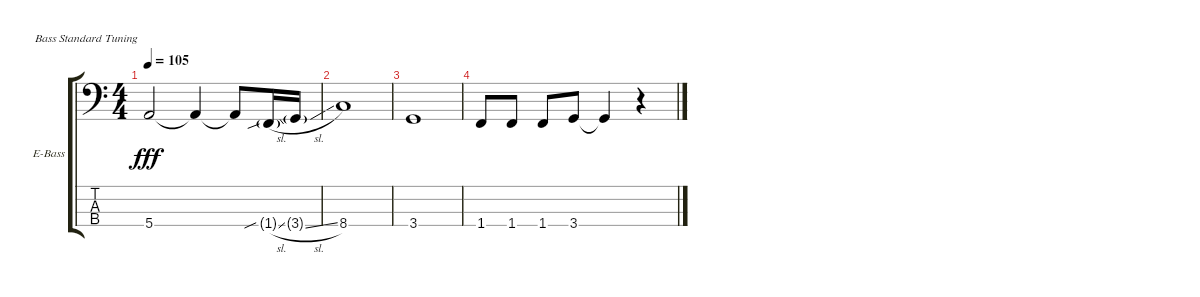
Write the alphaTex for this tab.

\defaultSystemsLayout 4
\bracketExtendMode groupsimilarinstruments
\firstSystemTrackNameOrientation horizontal
\otherSystemsTrackNameOrientation horizontal
\track ("Electric Bass" "E-Bass") {instrument electricbassfinger}
\staff {score tabs}
\tuning (G2 D2 A1 E1)
\ts (4 4)
\tempo 105
\clef f4
\ks c
5.4.2{dy fff} 5.4{t}.4 5.4{t}.8 1.4{sib sl g}.16 3.4{sl g}.16 |
8.4.1 |
3.4.1 |
1.4.8 1.4.8 1.4.8 3.4.8 3.4{t}.4 r.4
